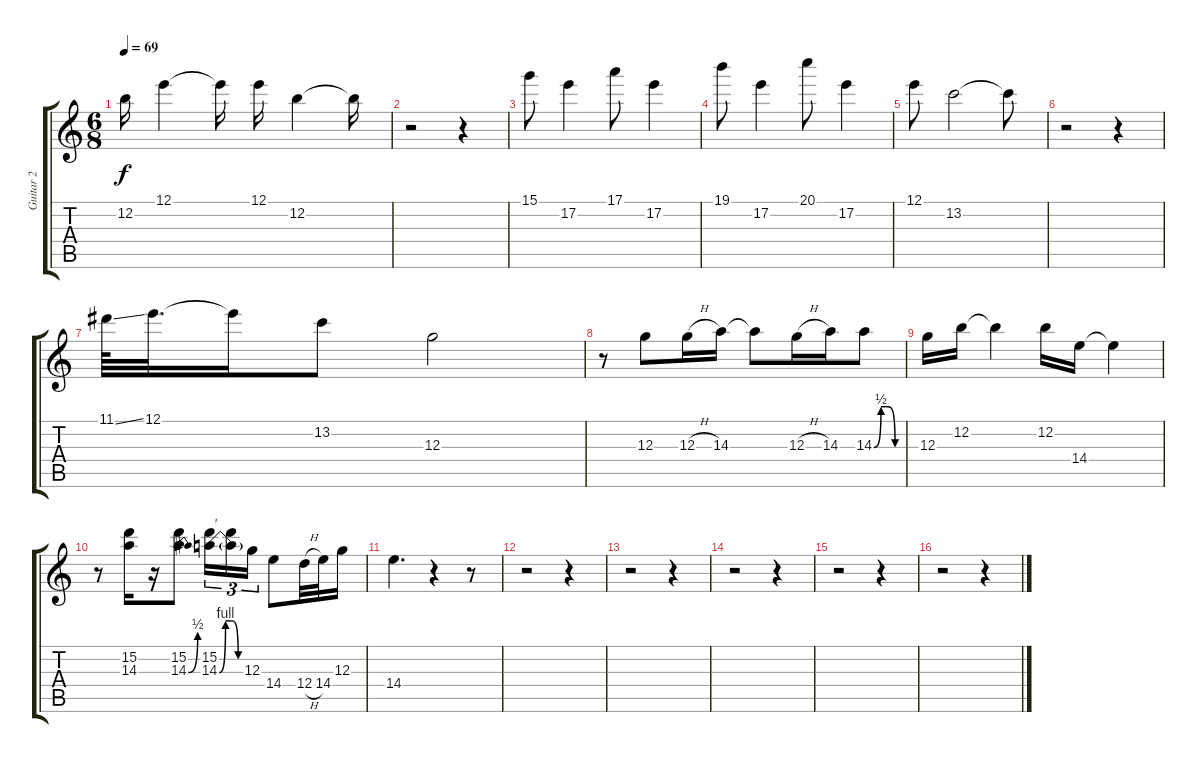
\track ("Guitar 2" "Guitar 2") {instrument acousticguitarsteel}
\staff {score tabs}
\tuning (E4 B3 G3 D3 A2 E2) {hide}
\ts (6 8)
\tempo 69
\clef g2
\ks c
12.2.16{dy f} 12.1.4 12.1{t}.16 12.1.16 12.2.4 12.2{t}.16 |
r.2 r.4 |
15.1.8 17.2.4 17.1.8 17.2.4 |
19.1.8 17.2.4 20.1.8 17.2.4 |
12.1.8 13.2.2 13.2{t}.8 |
r.2 r.4 |
11.1{ss}.64 12.1.32{d} 12.1{t}.16 13.2.8 12.3.2 |
r.8{instrument distortionguitar} 12.3.8 12.3{h}.16 14.3.16 14.3{t}.8 12.3{h}.16 14.3.16 14.3{be (custom 0 0 15 2 30 2 45 0 60 0)}.8 |
12.3.16 12.2.16 12.2{t}.4 12.2.16 14.4.16 14.4{t}.4 |
r.8 (15.2 14.3).16 r.16 (15.2 14.3{be (bend 0 0 60 2)}).8 (15.2 14.3{be (custom 0 0 15 4 30 4 45 0 60 0)}).16{tu (3 2)} (15.2{t} 14.3{t}).16{tu (3 2)} 12.3.16{tu (3 2)} 14.4.8 12.4{h}.32 14.4.32 12.3.16 |
14.4.4{d instrument acousticguitarsteel} r.4 r.8 |
r.2 r.4 |
r.2 r.4 |
r.2 r.4 |
r.2 r.4 |
r.2 r.4
